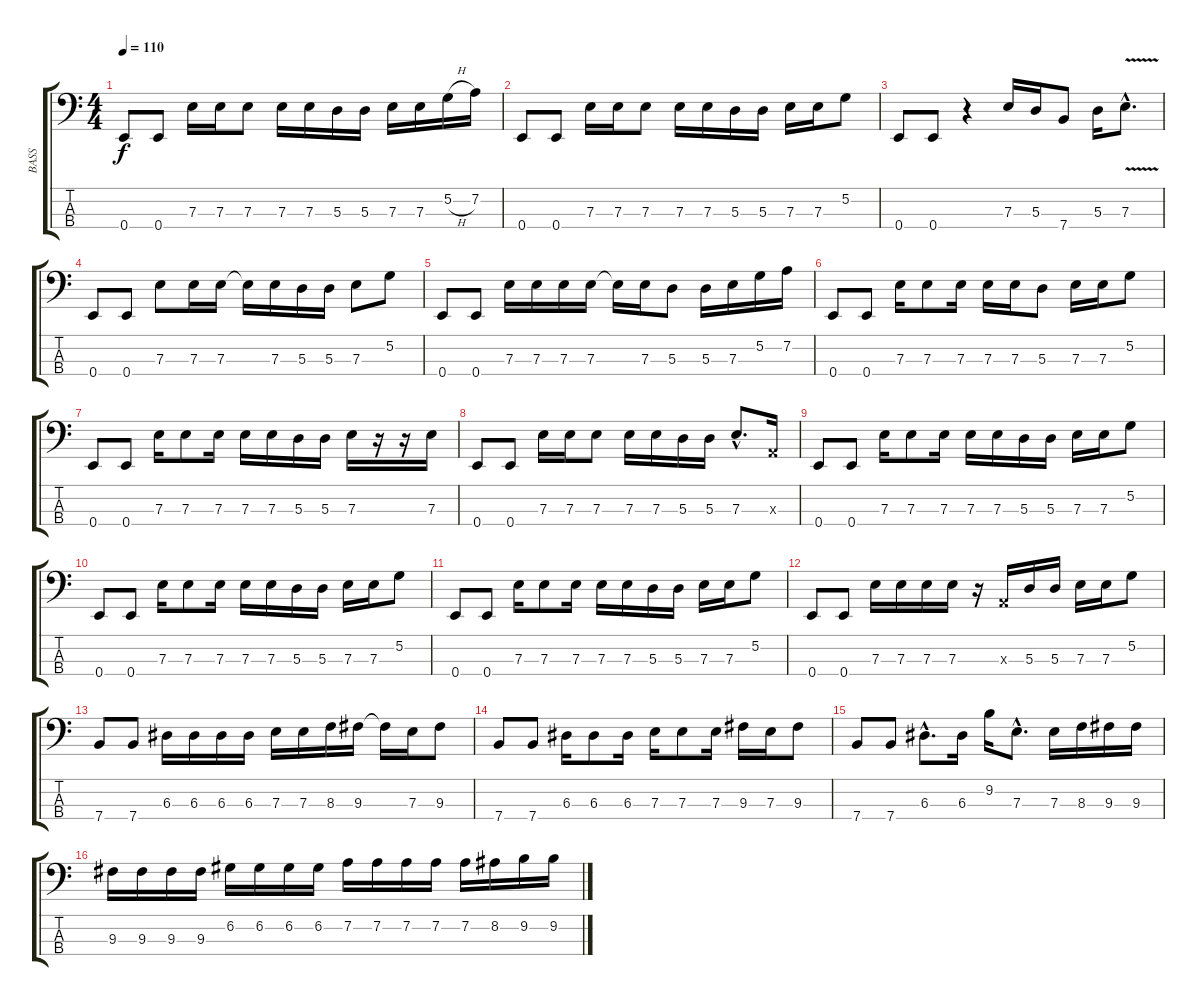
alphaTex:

\track ("BASS" "BASS") {instrument electricbassfinger}
\staff {score tabs}
\tuning (G2 D2 A1 E1) {hide}
\ts (4 4)
\tempo 110
\clef f4
\ks c
0.4.8{dy f} 0.4.8 7.3.16 7.3.16 7.3.8 7.3.16 7.3.16 5.3.16 5.3.16 7.3.16 7.3.16 5.2{h}.16 7.2.16 |
0.4.8 0.4.8 7.3.16 7.3.16 7.3.8 7.3.16 7.3.16 5.3.16 5.3.16 7.3.16 7.3.16 5.2.8 |
0.4.8 0.4.8 r.4 7.3.16 5.3.16 7.4.8 5.3.16 7.3{v hac}.8{d} |
0.4.8 0.4.8 7.3.8 7.3.16 7.3.16 7.3{t}.16 7.3.16 5.3.16 5.3.16 7.3.8 5.2.8 |
0.4.8 0.4.8 7.3.16 7.3.16 7.3.16 7.3.16 7.3{t}.16 7.3.16 5.3.8 5.3.16 7.3.16 5.2.16 7.2.16 |
0.4.8 0.4.8 7.3.16 7.3.8 7.3.16 7.3.16 7.3.16 5.3.8 7.3.16 7.3.16 5.2.8 |
0.4.8 0.4.8 7.3.16 7.3.8 7.3.16 7.3.16 7.3.16 5.3.16 5.3.16 7.3.16 r.16 r.16 7.3.16 |
0.4.8 0.4.8 7.3.16 7.3.16 7.3.8 7.3.16 7.3.16 5.3.16 5.3.16 7.3{hac}.8{d} 0.3{x}.16 |
0.4.8 0.4.8 7.3.16 7.3.8 7.3.16 7.3.16 7.3.16 5.3.16 5.3.16 7.3.16 7.3.16 5.2.8 |
0.4.8 0.4.8 7.3.16 7.3.8 7.3.16 7.3.16 7.3.16 5.3.16 5.3.16 7.3.16 7.3.16 5.2.8 |
0.4.8 0.4.8 7.3.16 7.3.8 7.3.16 7.3.16 7.3.16 5.3.16 5.3.16 7.3.16 7.3.16 5.2.8 |
0.4.8 0.4.8 7.3.16 7.3.16 7.3.16 7.3.16 r.16 0.3{x}.16 5.3.16 5.3.16 7.3.16 7.3.16 5.2.8 |
7.4.8 7.4.8 6.3.16 6.3.16 6.3.16 6.3.16 7.3.16 7.3.16 8.3.16 9.3.16 9.3{t}.16 7.3.16 9.3.8 |
7.4.8 7.4.8 6.3.16 6.3.8 6.3.16 7.3.16 7.3.8 7.3.16 9.3.16 7.3.16 9.3.8 |
7.4.8 7.4.8 6.3{hac}.8{d} 6.3.16 9.2.16 7.3{hac}.8{d} 7.3.16 8.3.16 9.3.16 9.3.16 |
9.3.16 9.3.16 9.3.16 9.3.16 6.2.16 6.2.16 6.2.16 6.2.16 7.2.16 7.2.16 7.2.16 7.2.16 7.2.16 8.2.16 9.2.16 9.2.16
